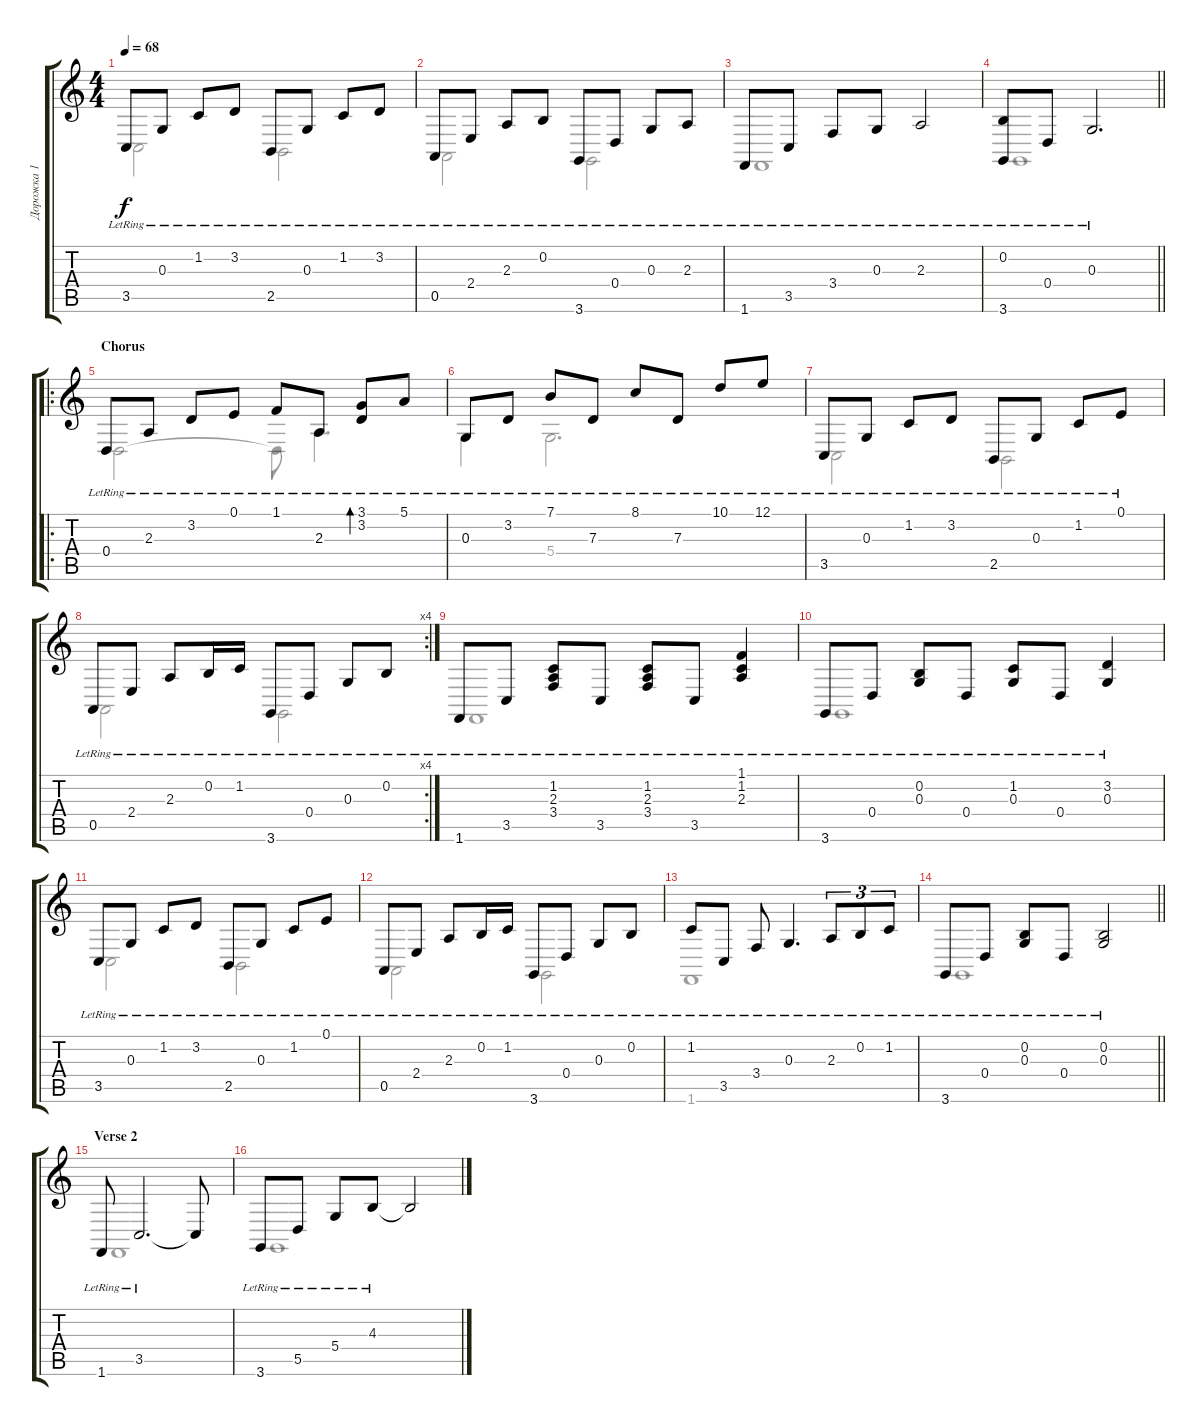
\track ("Дорожка 1" "Дорожка 1") {instrument acousticgrandpiano}
\staff {score tabs}
\tuning (E4 B3 G3 D3 A2 E2) {hide}
\voice
\ts (4 4)
\tempo 68
\clef g2
\ks c
3.5{lr}.8{dy f} 0.3{lr}.8 1.2{lr}.8 3.2{lr}.8 2.5{lr}.8 0.3{lr}.8 1.2{lr}.8 3.2{lr}.8 |
0.5{lr}.8 2.4{lr}.8 2.3{lr}.8 0.2{lr}.8 3.6{lr}.8 0.4{lr}.8 0.3{lr}.8 2.3{lr}.8 |
1.6{lr}.8 3.5{lr}.8 3.4{lr}.8 0.3{lr}.8 2.3{lr}.2 |
\barLineRight lightlight
(0.2{lr} 3.6{lr}).8 0.4{lr}.8 0.3{lr}.2{d} |
\ro
\section ("" "Chorus")
0.4{lr}.8 2.3{lr}.8 3.2{lr}.8 0.1{lr}.8 1.1{lr}.8 2.3{lr}.8 (3.1{lr} 3.2{lr}).8{bd 120} 5.1{lr}.8 |
0.3{lr}.8 3.2{lr}.8 7.1{lr}.8 7.3{lr}.8 8.1{lr}.8 7.3{lr}.8 10.1{lr}.8 12.1{lr}.8 |
3.5{lr}.8 0.3{lr}.8 1.2{lr}.8 3.2{lr}.8 2.5{lr}.8 0.3{lr}.8 1.2{lr}.8 0.1{lr}.8 |
\rc 4
0.5{lr}.8 2.4{lr}.8 2.3{lr}.8 0.2{lr}.16 1.2{lr}.16 3.6{lr}.8 0.4{lr}.8 0.3{lr}.8 0.2{lr}.8 |
1.6{lr}.8 3.5{lr}.8 (1.2{lr} 2.3{lr} 3.4{lr}).8 3.5{lr}.8 (1.2{lr} 2.3{lr} 3.4{lr}).8 3.5{lr}.8 (1.1{lr} 1.2{lr} 2.3{lr}).4 |
3.6{lr}.8 0.4{lr}.8 (0.2{lr} 0.3{lr}).8 0.4{lr}.8 (1.2{lr} 0.3{lr}).8 0.4{lr}.8 (3.2{lr} 0.3{lr}).4 |
3.5{lr}.8 0.3{lr}.8 1.2{lr}.8 3.2{lr}.8 2.5{lr}.8 0.3{lr}.8 1.2{lr}.8 0.1{lr}.8 |
0.5{lr}.8 2.4{lr}.8 2.3{lr}.8 0.2{lr}.16 1.2{lr}.16 3.6{lr}.8 0.4{lr}.8 0.3{lr}.8 0.2{lr}.8 |
1.2{lr}.8 3.5{lr}.8 3.4{lr}.8 0.3{lr}.4{d} 2.3{lr}.8{tu (3 2)} 0.2{lr}.8{tu (3 2)} 1.2{lr}.8{tu (3 2)} |
\barLineRight lightlight
3.6{lr}.8 0.4{lr}.8 (0.2{lr} 0.3{lr}).8 0.4{lr}.8 (0.2{lr} 0.3{lr}).2 |
\section ("" "Verse 2")
1.6{lr}.8 3.5{lr}.2{d} 3.5{t}.8 |
3.6{lr}.8 5.5{lr}.8 5.4{lr}.8 4.3{lr}.8 4.3{t}.2
\voice
\clef g2
\ottava regular
\simile none
\ks c
3.5.2{dy f} 2.5.2 |
0.5.2 3.6.2 |
1.6.1 |
\barLineRight lightlight
3.6.1 |
0.4.2 0.4{t}.8 2.3.4{d} |
0.3.4 5.4.2{d} |
3.5.2 2.5.2 |
0.5.2 3.6.2 |
1.6.1 |
3.6.1 |
3.5.2 2.5.2 |
0.5.2 3.6.2 |
1.6.1 |
\barLineRight lightlight
3.6.1 |
1.6.1 |
3.6.1
